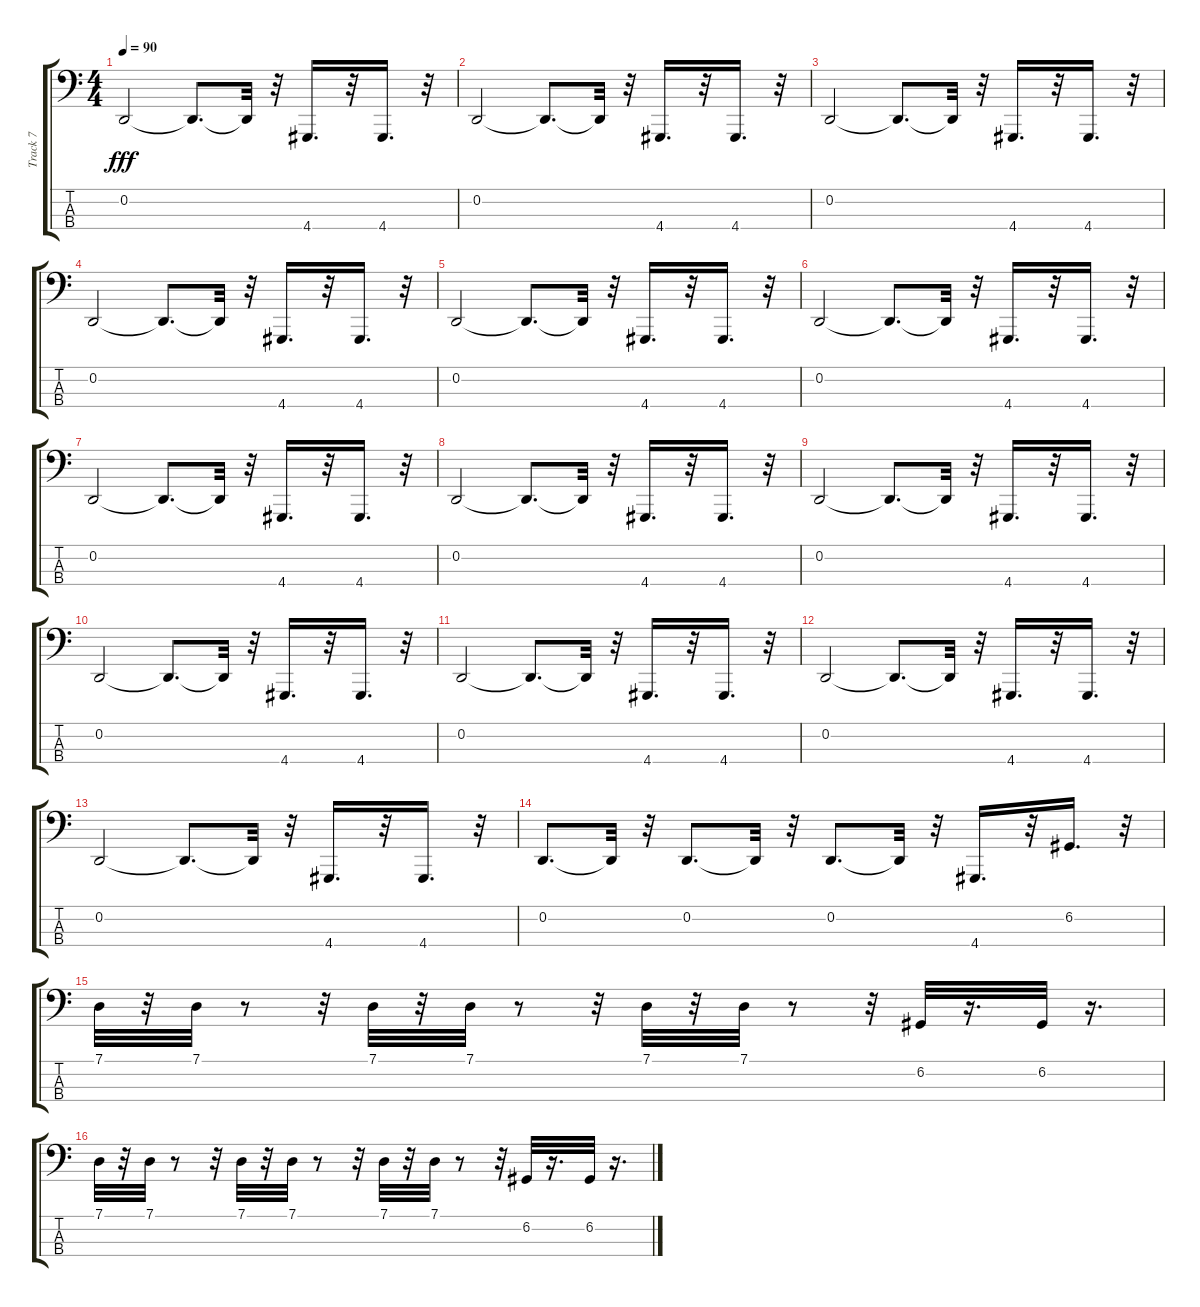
\track ("Track 7" "Track 7") {instrument lead8bassandlead}
\staff {score tabs}
\tuning (G2 D2 A1 E1) {hide}
\ts (4 4)
\tempo 90
\clef f4
\ks c
0.2.2{dy fff} 0.2{t}.8{d} 0.2{t}.32 r.32 4.4.16{d} r.32 4.4.16{d} r.32 |
0.2.2 0.2{t}.8{d} 0.2{t}.32 r.32 4.4.16{d} r.32 4.4.16{d} r.32 |
0.2.2 0.2{t}.8{d} 0.2{t}.32 r.32 4.4.16{d} r.32 4.4.16{d} r.32 |
0.2.2 0.2{t}.8{d} 0.2{t}.32 r.32 4.4.16{d} r.32 4.4.16{d} r.32 |
0.2.2 0.2{t}.8{d} 0.2{t}.32 r.32 4.4.16{d} r.32 4.4.16{d} r.32 |
0.2.2 0.2{t}.8{d} 0.2{t}.32 r.32 4.4.16{d} r.32 4.4.16{d} r.32 |
0.2.2 0.2{t}.8{d} 0.2{t}.32 r.32 4.4.16{d} r.32 4.4.16{d} r.32 |
0.2.2 0.2{t}.8{d} 0.2{t}.32 r.32 4.4.16{d} r.32 4.4.16{d} r.32 |
0.2.2 0.2{t}.8{d} 0.2{t}.32 r.32 4.4.16{d} r.32 4.4.16{d} r.32 |
0.2.2 0.2{t}.8{d} 0.2{t}.32 r.32 4.4.16{d} r.32 4.4.16{d} r.32 |
0.2.2 0.2{t}.8{d} 0.2{t}.32 r.32 4.4.16{d} r.32 4.4.16{d} r.32 |
0.2.2 0.2{t}.8{d} 0.2{t}.32 r.32 4.4.16{d} r.32 4.4.16{d} r.32 |
0.2.2 0.2{t}.8{d} 0.2{t}.32 r.32 4.4.16{d} r.32 4.4.16{d} r.32 |
0.2.8{d} 0.2{t}.32 r.32 0.2.8{d} 0.2{t}.32 r.32 0.2.8{d} 0.2{t}.32 r.32 4.4.16{d} r.32 6.2.16{d} r.32 |
7.1.32 r.32 7.1.32 r.8 r.32 7.1.32 r.32 7.1.32 r.8 r.32 7.1.32 r.32 7.1.32 r.8 r.32 6.2.32 r.16{d} 6.2.32 r.16{d} |
7.1.32 r.32 7.1.32 r.8 r.32 7.1.32 r.32 7.1.32 r.8 r.32 7.1.32 r.32 7.1.32 r.8 r.32 6.2.32 r.16{d} 6.2.32 r.16{d}
